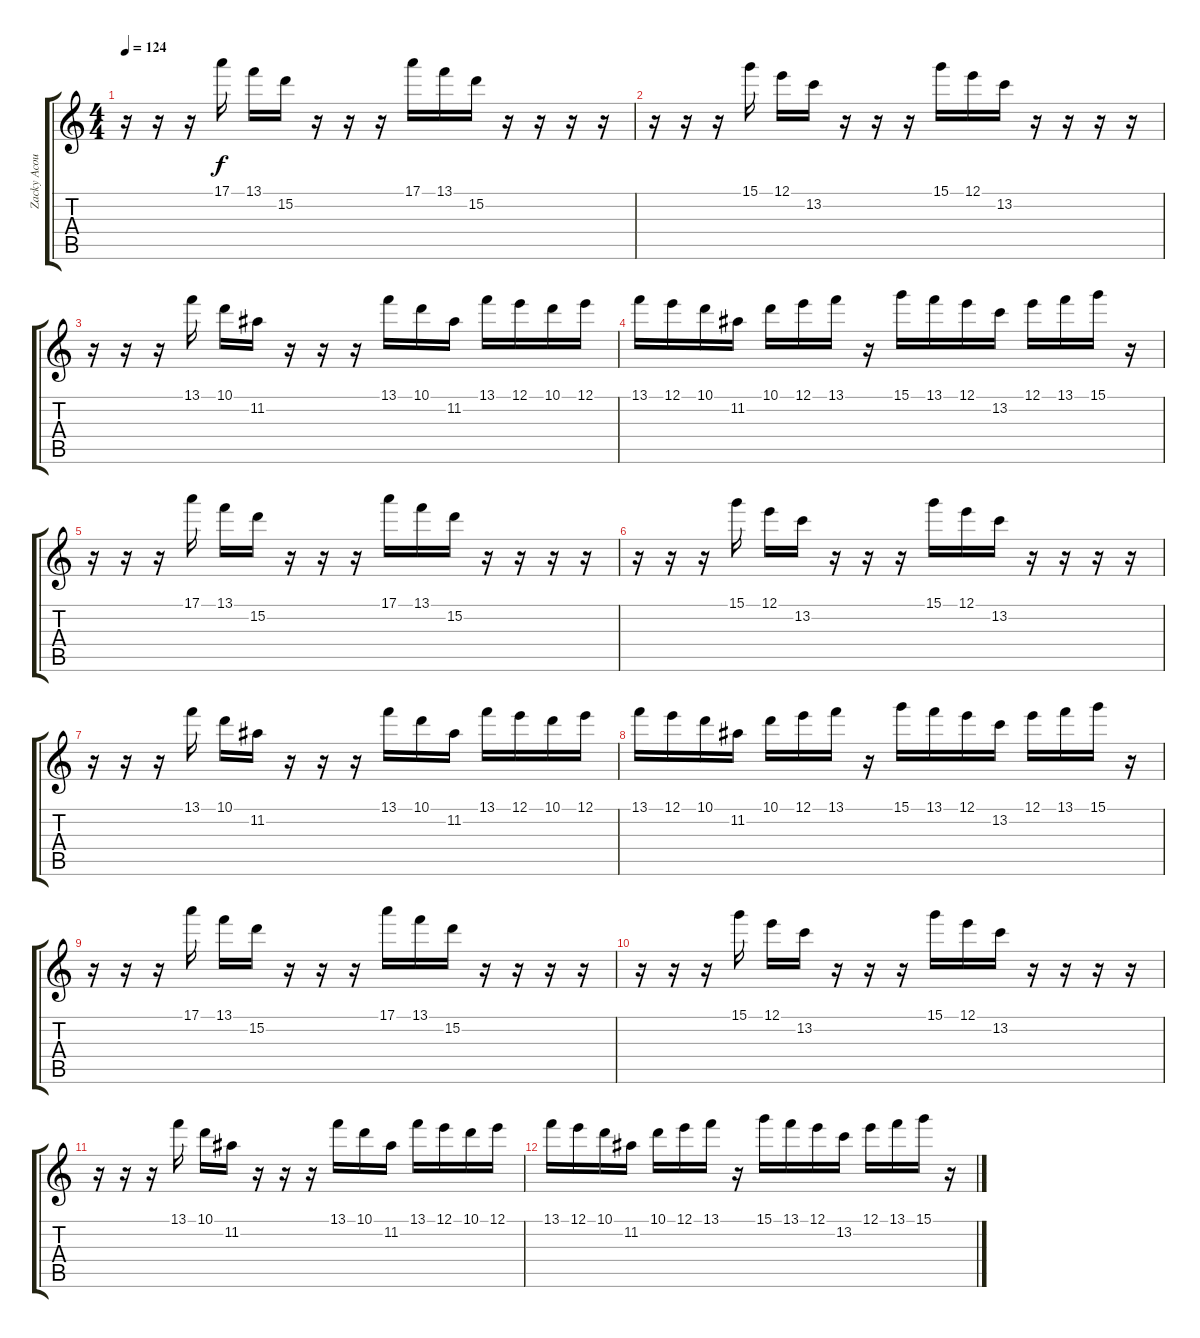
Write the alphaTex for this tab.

\track ("Zacky Acoustic" "Zacky Acou") {instrument acousticguitarsteel}
\staff {score tabs}
\tuning (E4 B3 G3 D3 A2 D2) {hide}
\ts (4 4)
\tempo 124
\clef g2
\ks c
r.16{dy f} r.16 r.16 17.1.16 13.1.16 15.2.16 r.16 r.16 r.16 17.1.16 13.1.16 15.2.16 r.16 r.16 r.16 r.16 |
r.16 r.16 r.16 15.1.16 12.1.16 13.2.16 r.16 r.16 r.16 15.1.16 12.1.16 13.2.16 r.16 r.16 r.16 r.16 |
r.16 r.16 r.16 13.1.16 10.1.16 11.2.16 r.16 r.16 r.16 13.1.16 10.1.16 11.2.16 13.1.16 12.1.16 10.1.16 12.1.16 |
13.1.16 12.1.16 10.1.16 11.2.16 10.1.16 12.1.16 13.1.16 r.16 15.1.16 13.1.16 12.1.16 13.2.16 12.1.16 13.1.16 15.1.16 r.16 |
r.16 r.16 r.16 17.1.16 13.1.16 15.2.16 r.16 r.16 r.16 17.1.16 13.1.16 15.2.16 r.16 r.16 r.16 r.16 |
r.16 r.16 r.16 15.1.16 12.1.16 13.2.16 r.16 r.16 r.16 15.1.16 12.1.16 13.2.16 r.16 r.16 r.16 r.16 |
r.16 r.16 r.16 13.1.16 10.1.16 11.2.16 r.16 r.16 r.16 13.1.16 10.1.16 11.2.16 13.1.16 12.1.16 10.1.16 12.1.16 |
13.1.16{volume 3} 12.1.16 10.1.16 11.2.16 10.1.16 12.1.16 13.1.16 r.16 15.1.16 13.1.16 12.1.16 13.2.16 12.1.16 13.1.16 15.1.16 r.16 |
r.16 r.16 r.16 17.1.16 13.1.16 15.2.16 r.16 r.16 r.16 17.1.16 13.1.16 15.2.16 r.16 r.16 r.16 r.16 |
r.16 r.16 r.16 15.1.16 12.1.16 13.2.16 r.16 r.16 r.16 15.1.16 12.1.16 13.2.16 r.16 r.16 r.16 r.16 |
r.16 r.16 r.16 13.1.16 10.1.16 11.2.16 r.16 r.16 r.16 13.1.16 10.1.16 11.2.16 13.1.16 12.1.16 10.1.16 12.1.16 |
13.1.16{volume 0} 12.1.16 10.1.16 11.2.16 10.1.16 12.1.16 13.1.16 r.16 15.1.16 13.1.16 12.1.16 13.2.16 12.1.16 13.1.16 15.1.16 r.16
